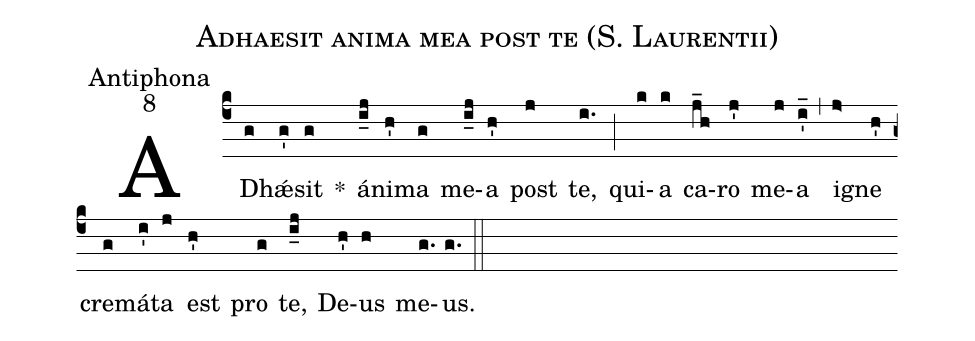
name:Adhaesit anima mea post te (S. Laurentii);
office-part:Antiphona;
mode:8;
%%
(c4) AD(g)hǽ(g')sit(g) *() á(i_j)ni(h')ma(g) me(i_j)a(h') post(j) te,(i.) (;) qui(k)a(k) ca(j_h)ro(j') me(j)a(i'_) (,) i(j>)gne(h') cre(g)má(i')ta(j) est(h') pro(g) te,(i_j) De(h')us(h) me(g.)us.(g.) (::)
